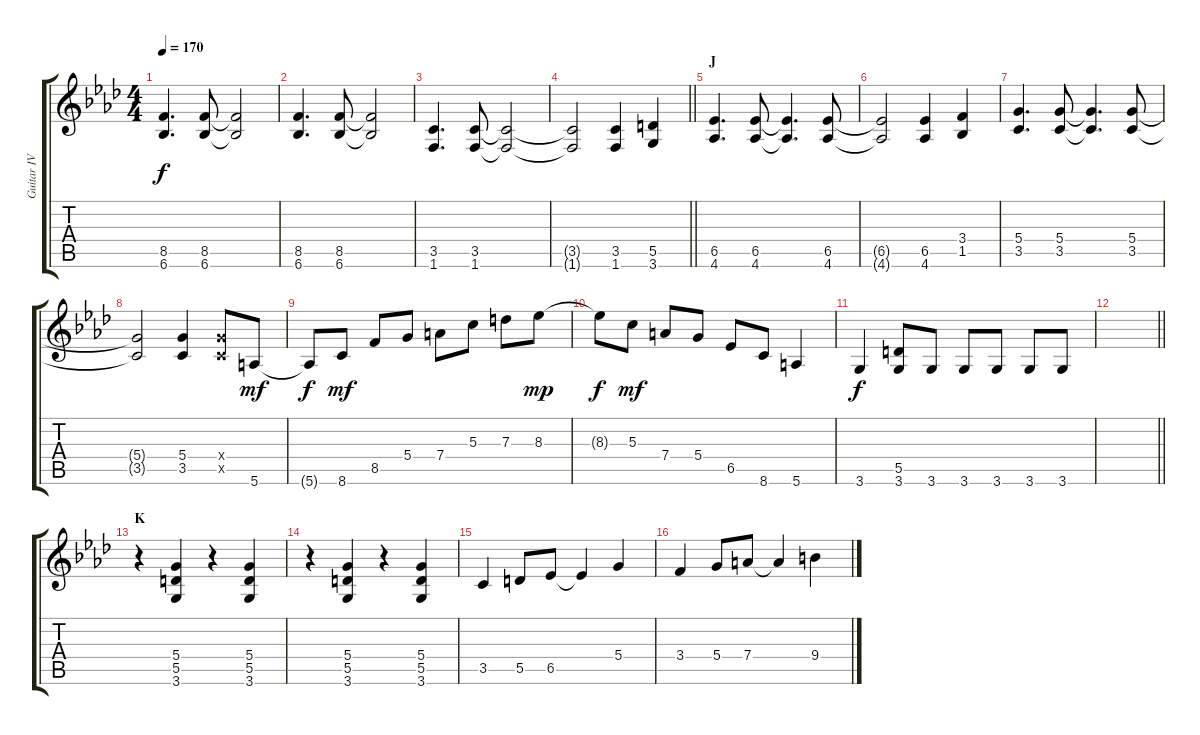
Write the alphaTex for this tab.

\track ("Guitar IV (Rythm)" "Guitar IV ") {instrument distortionguitar}
\staff {score tabs}
\tuning (E4 B3 G3 D3 A2 E2) {hide}
\ts (4 4)
\tempo 170
\clef g2
\ks ab
(8.5 6.6).4{d dy f} (8.5 6.6).8 (8.5{t} 6.6{t}).2 |
(8.5 6.6).4{d} (8.5 6.6).8 (8.5{t} 6.6{t}).2 |
(3.5 1.6).4{d} (3.5 1.6).8 (3.5{t} 1.6{t}).2 |
\barLineRight lightlight
(3.5{t} 1.6{t}).2 (3.5 1.6).4 (5.5 3.6).4 |
\section ("" "J")
(6.5 4.6).4{d} (6.5 4.6).8 (6.5{t} 4.6{t}).4{d} (6.5 4.6).8 |
(6.5{t} 4.6{t}).2 (6.5 4.6).4 (3.4 1.5).4 |
(5.4 3.5).4{d} (5.4 3.5).8 (5.4{t} 3.5{t}).4{d} (5.4 3.5).8 |
(5.4{t} 3.5{t}).2 (5.4 3.5).4 (5.4{x} 3.5{x}).8 5.6.8{dy mf} |
5.6{t}.8{dy f} 8.6.8{dy mf} 8.5.8 5.4.8 7.4.8 5.3.8 7.3.8 8.3.8{dy mp} |
8.3{t}.8{dy f} 5.3.8{dy mf} 7.4.8 5.4.8 6.5.8 8.6.8 5.6.4 |
3.6.4{dy f} (5.5 3.6).8 3.6.8 3.6.8 3.6.8 3.6.8 3.6.8 |
\barLineRight lightlight
|
\section ("" "K")
r.4 (5.4 5.5 3.6).4 r.4 (5.4 5.5 3.6).4 |
r.4 (5.4 5.5 3.6).4 r.4 (5.4 5.5 3.6).4 |
3.5.4 5.5.8 6.5.8 6.5{t}.4 5.4.4 |
3.4.4 5.4.8 7.4.8 7.4{t}.4 9.4.4
